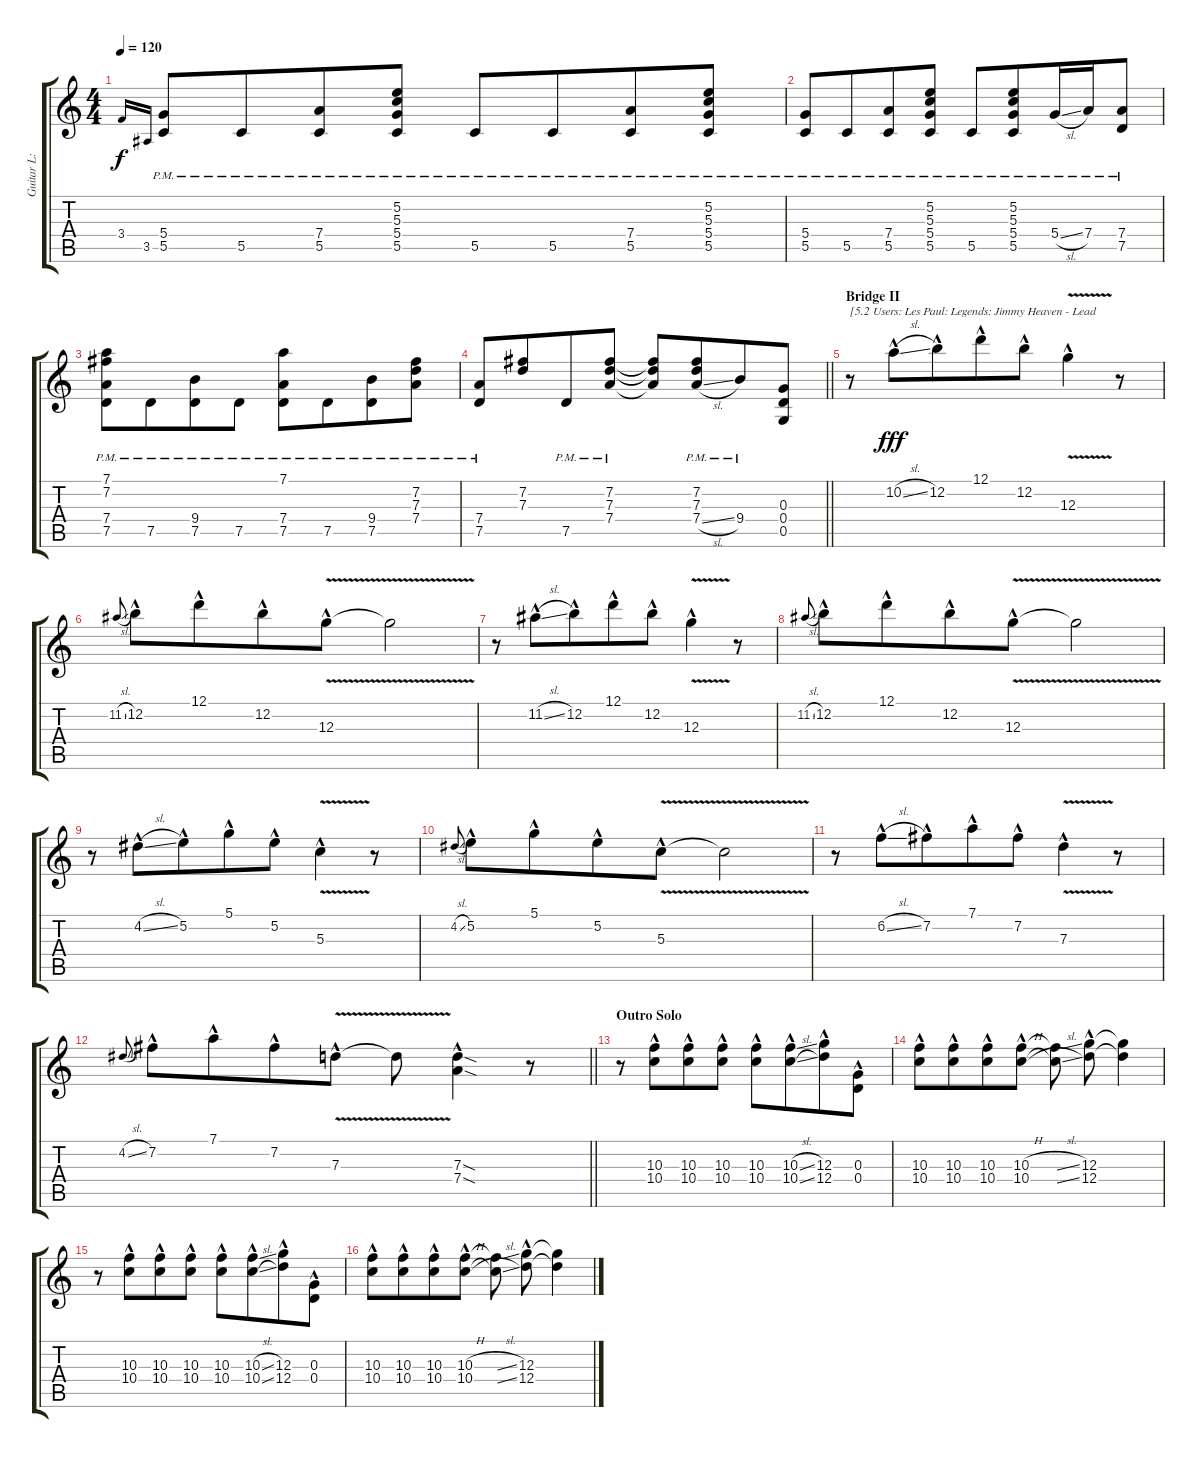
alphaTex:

\track ("Guitar L: George" "Guitar L: ") {instrument distortionguitar}
\staff {score tabs}
\tuning (D4 B3 G3 D3 G2 D2) {hide}
\ts (4 4)
\tempo 120
\clef g2
\ks c
3.4.16{gr onbeat dy f} 3.5.16{gr onbeat} (5.4{pm} 5.5{pm}).8 5.5{pm}.8{beam merge} (7.4{pm} 5.5{pm}).8 (5.2 5.3 5.4{pm} 5.5{pm}).8 5.5{pm}.8 5.5{pm}.8{beam merge} (7.4{pm} 5.5{pm}).8 (5.2 5.3 5.4{pm} 5.5{pm}).8 |
(5.4{pm} 5.5{pm}).8 5.5{pm}.8{beam merge} (7.4{pm} 5.5{pm}).8 (5.2 5.3 5.4{pm} 5.5{pm}).8 5.5{pm}.8 (5.2 5.3 5.4{pm} 5.5{pm}).8{beam merge} 5.4{sl pm}.16 7.4{pm}.16 (7.4{pm} 7.5{pm}).8 |
(7.1 7.2 7.4{pm} 7.5{pm}).8 7.5{pm}.8{beam merge} (9.4{pm} 7.5{pm}).8 7.5{pm}.8 (7.1 7.4{pm} 7.5{pm}).8 7.5{pm}.8{beam merge} (9.4{pm} 7.5{pm}).8 (7.2 7.3 7.4{pm}).8 |
\barLineRight lightlight
(7.4{pm} 7.5{pm}).8{beam merge} (7.2 7.3).8{beam merge} 7.5{pm}.8{beam merge} (7.2 7.3 7.4{pm}).8 (7.2{t} 7.3{t} 7.4{t}).8 (7.2 7.3 7.4{sl pm}).8{beam merge} 9.4{pm}.8 (0.3 0.4 0.5).8 |
\section ("" "Bridge II")
r.8{txt "[5.2 Users: Les Paul: Legends: Jimmy Heaven - Lead" volume 16 instrument overdrivenguitar} 10.2{sl hac}.8{dy fff beam merge} 12.2{hac}.8 12.1{hac}.8{beam merge} 12.2{hac}.8 12.3{v hac}.4 r.8 |
11.2{sl}.8{gr onbeat} 12.2{hac}.8 12.1{hac}.8{beam merge} 12.2{hac}.8 12.3{v hac}.8 12.3{t}.2 |
r.8 11.2{sl hac}.8{beam merge} 12.2{hac}.8 12.1{hac}.8{beam merge} 12.2{hac}.8 12.3{v hac}.4 r.8 |
11.2{sl}.8{gr onbeat} 12.2{hac}.8 12.1{hac}.8{beam merge} 12.2{hac}.8 12.3{v hac}.8 12.3{t}.2 |
r.8 4.2{sl hac}.8{beam merge} 5.2{hac}.8 5.1{hac}.8{beam merge} 5.2{hac}.8 5.3{v hac}.4 r.8 |
4.2{sl}.8{gr onbeat} 5.2{hac}.8 5.1{hac}.8{beam merge} 5.2{hac}.8 5.3{v hac}.8 5.3{t}.2 |
r.8 6.2{sl hac}.8{beam merge} 7.2{hac}.8 7.1{hac}.8{beam merge} 7.2{hac}.8 7.3{v hac}.4 r.8 |
\barLineRight lightlight
4.2{sl}.8{gr onbeat} 7.2{hac}.8 7.1{hac}.8{beam merge} 7.2{hac}.8 7.3{v hac}.8{beam split} 7.3{t}.8 (7.3{sod hac} 7.4{sod hac}).4 r.8 |
\section ("" "Outro Solo")
r.8 (10.3{hac} 10.4{hac}).8{beam merge} (10.3{hac} 10.4{hac}).8 (10.3{hac} 10.4{hac}).8 (10.3{hac} 10.4{hac}).8 (10.3{sl hac} 10.4{sl hac}).8{beam merge} (12.3{hac} 12.4{hac}).8 (0.3{hac} 0.4{hac}).8 |
(10.3{hac} 10.4{hac}).8{beam merge} (10.3{hac} 10.4{hac}).8{beam merge} (10.3{hac} 10.4{hac}).8{beam merge} (10.3{h hac} 10.4{h hac}).8 (10.3{sl t} 10.4{sl t}).8{beam split} (12.3{hac} 12.4{hac}).8 (12.3{t} 12.4{t}).4 |
r.8 (10.3{hac} 10.4{hac}).8{beam merge} (10.3{hac} 10.4{hac}).8 (10.3{hac} 10.4{hac}).8 (10.3{hac} 10.4{hac}).8 (10.3{sl hac} 10.4{sl hac}).8{beam merge} (12.3{hac} 12.4{hac}).8 (0.3{hac} 0.4{hac}).8 |
(10.3{hac} 10.4{hac}).8{beam merge} (10.3{hac} 10.4{hac}).8{beam merge} (10.3{hac} 10.4{hac}).8{beam merge} (10.3{h hac} 10.4{h hac}).8 (10.3{sl t} 10.4{sl t}).8{beam split} (12.3{hac} 12.4{hac}).8 (12.3{t} 12.4{t}).4
